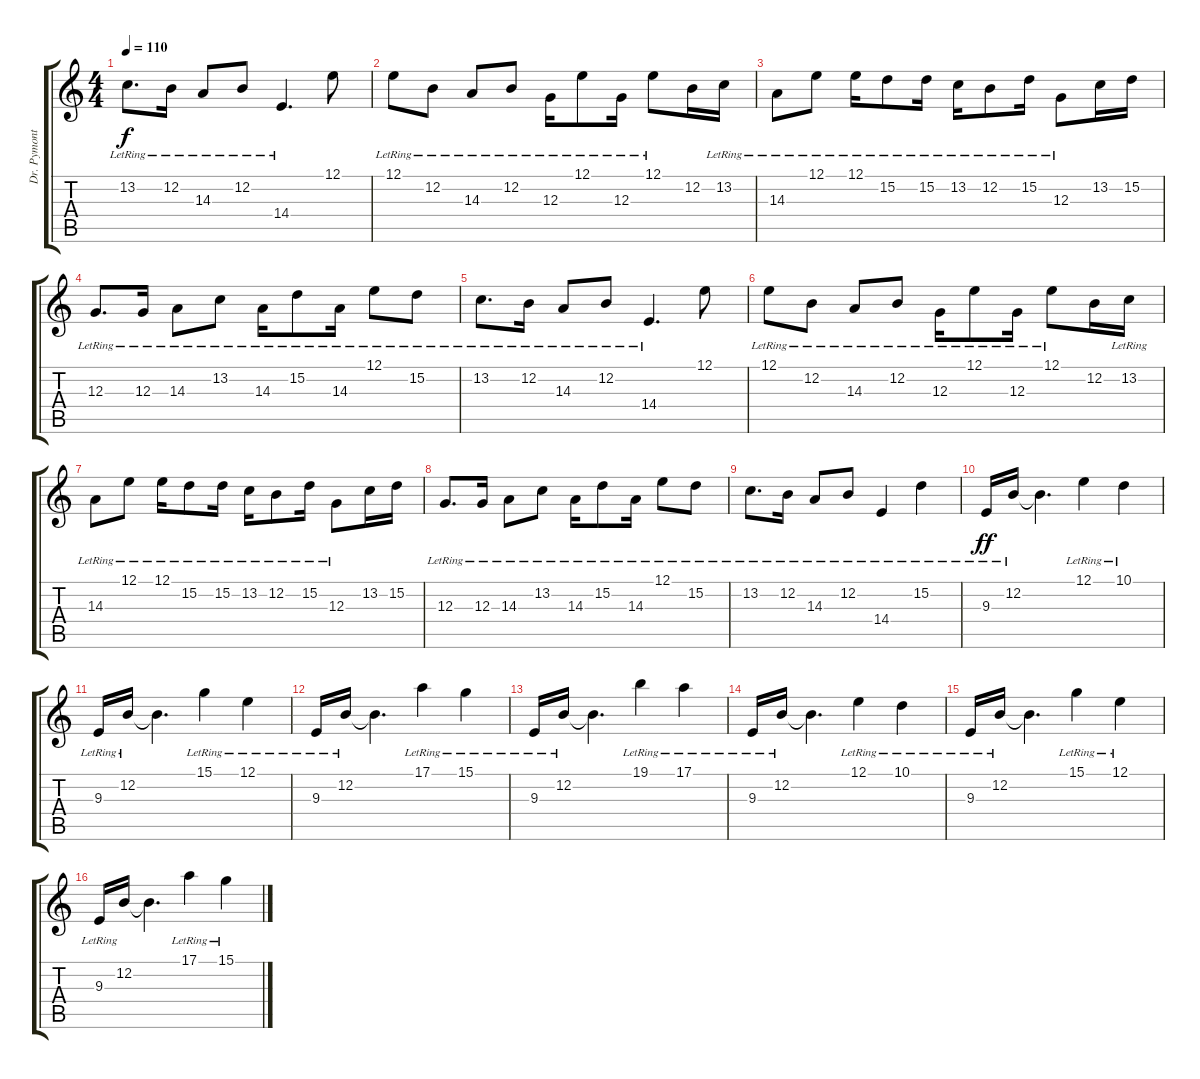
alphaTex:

\track ("Dr. Pymonte" "Dr. Pymont") {instrument orchestralharp}
\staff {score tabs}
\tuning (E4 B3 G3 D3 A2 E2) {hide}
\ts (4 4)
\tempo 110
\clef g2
\ks c
13.2{lr}.8{d dy f} 12.2{lr}.16 14.3{lr}.8 12.2{lr}.8 14.4{lr}.4{d} 12.1.8 |
12.1{lr}.8 12.2{lr}.8 14.3{lr}.8 12.2{lr}.8 12.3{lr}.16 12.1{lr}.8 12.3{lr}.16 12.1{lr}.8 12.2.16 13.2{lr}.16 |
14.3{lr}.8 12.1{lr}.8 12.1{lr}.16 15.2{lr}.8 15.2{lr}.16 13.2{lr}.16 12.2{lr}.8 15.2{lr}.16 12.3{lr}.8 13.2.16 15.2.16 |
12.3{lr}.8{d} 12.3{lr}.16 14.3{lr}.8 13.2{lr}.8 14.3{lr}.16 15.2{lr}.8 14.3{lr}.16 12.1{lr}.8 15.2{lr}.8 |
13.2{lr}.8{d} 12.2{lr}.16 14.3{lr}.8 12.2{lr}.8 14.4{lr}.4{d} 12.1.8 |
12.1{lr}.8 12.2{lr}.8 14.3{lr}.8 12.2{lr}.8 12.3{lr}.16 12.1{lr}.8 12.3{lr}.16 12.1{lr}.8 12.2.16 13.2{lr}.16 |
14.3{lr}.8 12.1{lr}.8 12.1{lr}.16 15.2{lr}.8 15.2{lr}.16 13.2{lr}.16 12.2{lr}.8 15.2{lr}.16 12.3{lr}.8 13.2.16 15.2.16 |
12.3{lr}.8{d} 12.3{lr}.16 14.3{lr}.8 13.2{lr}.8 14.3{lr}.16 15.2{lr}.8 14.3{lr}.16 12.1{lr}.8 15.2{lr}.8 |
13.2{lr}.8{d} 12.2{lr}.16 14.3{lr}.8 12.2{lr}.8 14.4{lr}.4 15.2{lr}.4 |
9.3{lr}.16{dy ff} 12.2{lr}.16 12.2{t}.4{d} 12.1{lr}.4 10.1{lr}.4 |
9.3{lr}.16 12.2{lr}.16 12.2{t}.4{d} 15.1{lr}.4 12.1{lr}.4 |
9.3{lr}.16 12.2{lr}.16 12.2{t}.4{d} 17.1{lr}.4 15.1{lr}.4 |
9.3{lr}.16 12.2{lr}.16 12.2{t}.4{d} 19.1{lr}.4 17.1{lr}.4 |
9.3{lr}.16 12.2{lr}.16 12.2{t}.4{d} 12.1{lr}.4 10.1{lr}.4 |
9.3{lr}.16 12.2{lr}.16 12.2{t}.4{d} 15.1{lr}.4 12.1{lr}.4 |
9.3{lr}.16 12.2{lr}.16 12.2{t}.4{d} 17.1{lr}.4 15.1{lr}.4
